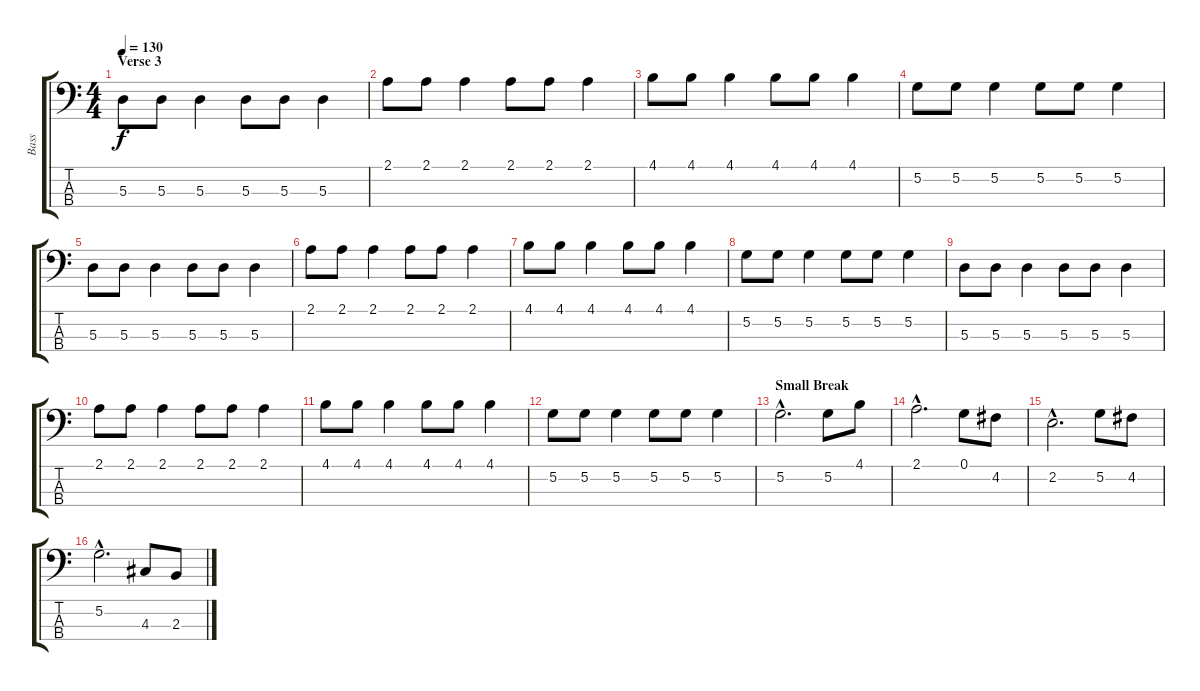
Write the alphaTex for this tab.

\track ("Bass" "Bass") {instrument electricbassfinger}
\staff {score tabs}
\tuning (G2 D2 A1 E1) {hide}
\ts (4 4)
\section ("" "Verse 3")
\tempo 130
\clef f4
\ks c
5.3.8{dy f} 5.3.8 5.3.4 5.3.8 5.3.8 5.3.4 |
2.1.8 2.1.8 2.1.4 2.1.8 2.1.8 2.1.4 |
4.1.8 4.1.8 4.1.4 4.1.8 4.1.8 4.1.4 |
5.2.8 5.2.8 5.2.4 5.2.8 5.2.8 5.2.4 |
5.3.8 5.3.8 5.3.4 5.3.8 5.3.8 5.3.4 |
2.1.8 2.1.8 2.1.4 2.1.8 2.1.8 2.1.4 |
4.1.8 4.1.8 4.1.4 4.1.8 4.1.8 4.1.4 |
5.2.8 5.2.8 5.2.4 5.2.8 5.2.8 5.2.4 |
5.3.8 5.3.8 5.3.4 5.3.8 5.3.8 5.3.4 |
2.1.8 2.1.8 2.1.4 2.1.8 2.1.8 2.1.4 |
4.1.8 4.1.8 4.1.4 4.1.8 4.1.8 4.1.4 |
5.2.8 5.2.8 5.2.4 5.2.8 5.2.8 5.2.4 |
\section ("" "Small Break")
5.2{hac}.2{d} 5.2.8 4.1.8 |
2.1{hac}.2{d} 0.1.8 4.2.8 |
2.2{hac}.2{d} 5.2.8 4.2.8 |
5.2{hac}.2{d} 4.3.8 2.3.8
